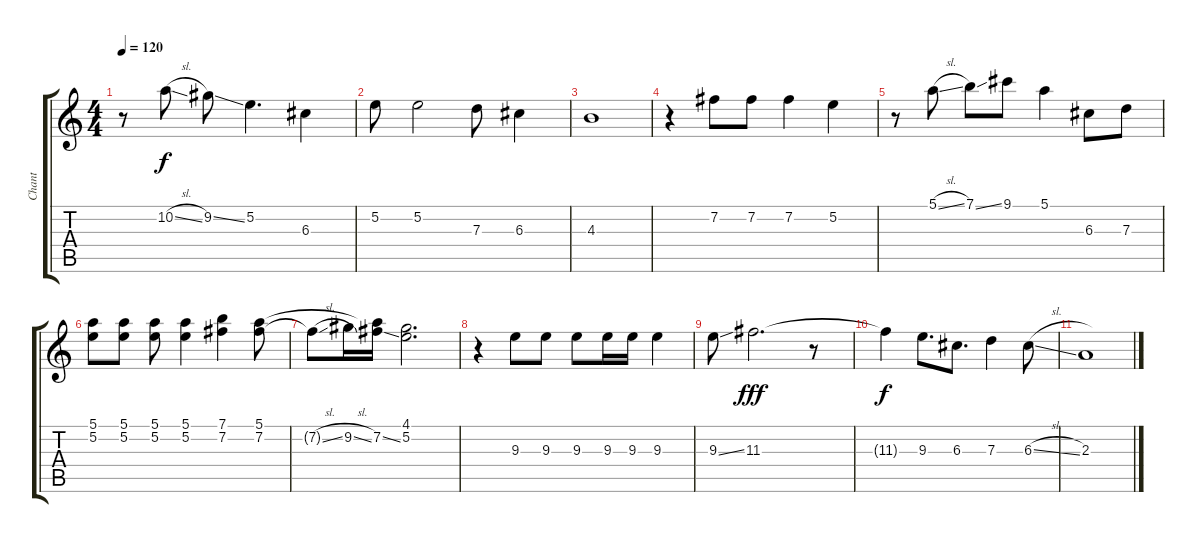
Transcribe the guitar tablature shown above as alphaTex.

\track ("Chant" "Chant") {instrument acousticguitarsteel}
\staff {score tabs}
\tuning (E4 B3 G3 D3 A2 E2) {hide}
\ts (4 4)
\tempo 120
\clef g2
\ks c
r.8{dy f} 10.2{sl}.8 9.2{ss}.8 5.2.4{d} 6.3.4 |
5.2.8 5.2.2 7.3.8 6.3.4 |
4.3.1 |
r.4 7.2.8 7.2.8 7.2.4 5.2.4 |
r.8 5.1{sl}.8 7.1{ss}.8 9.1.8 5.1.4 6.3.8 7.3.8 |
(5.1 5.2).8 (5.1 5.2).8 (5.1 5.2).8 (5.1 5.2).4 (7.1 7.2).4 (5.1 7.2).8 |
7.2{sl t}.8 9.2{sl}.16 (5.1{t} 7.2{ss}).16 (4.1 5.2).2{d} |
r.4 9.3.8 9.3.8 9.3.8 9.3.16 9.3.16 9.3.4 |
9.3{ss}.8 11.3.2{d dy fff} r.8 |
11.3{t}.4{dy f} 9.3.8{d} 6.3.8{d} 7.3.4 6.3{sl}.8 |
2.3.1
